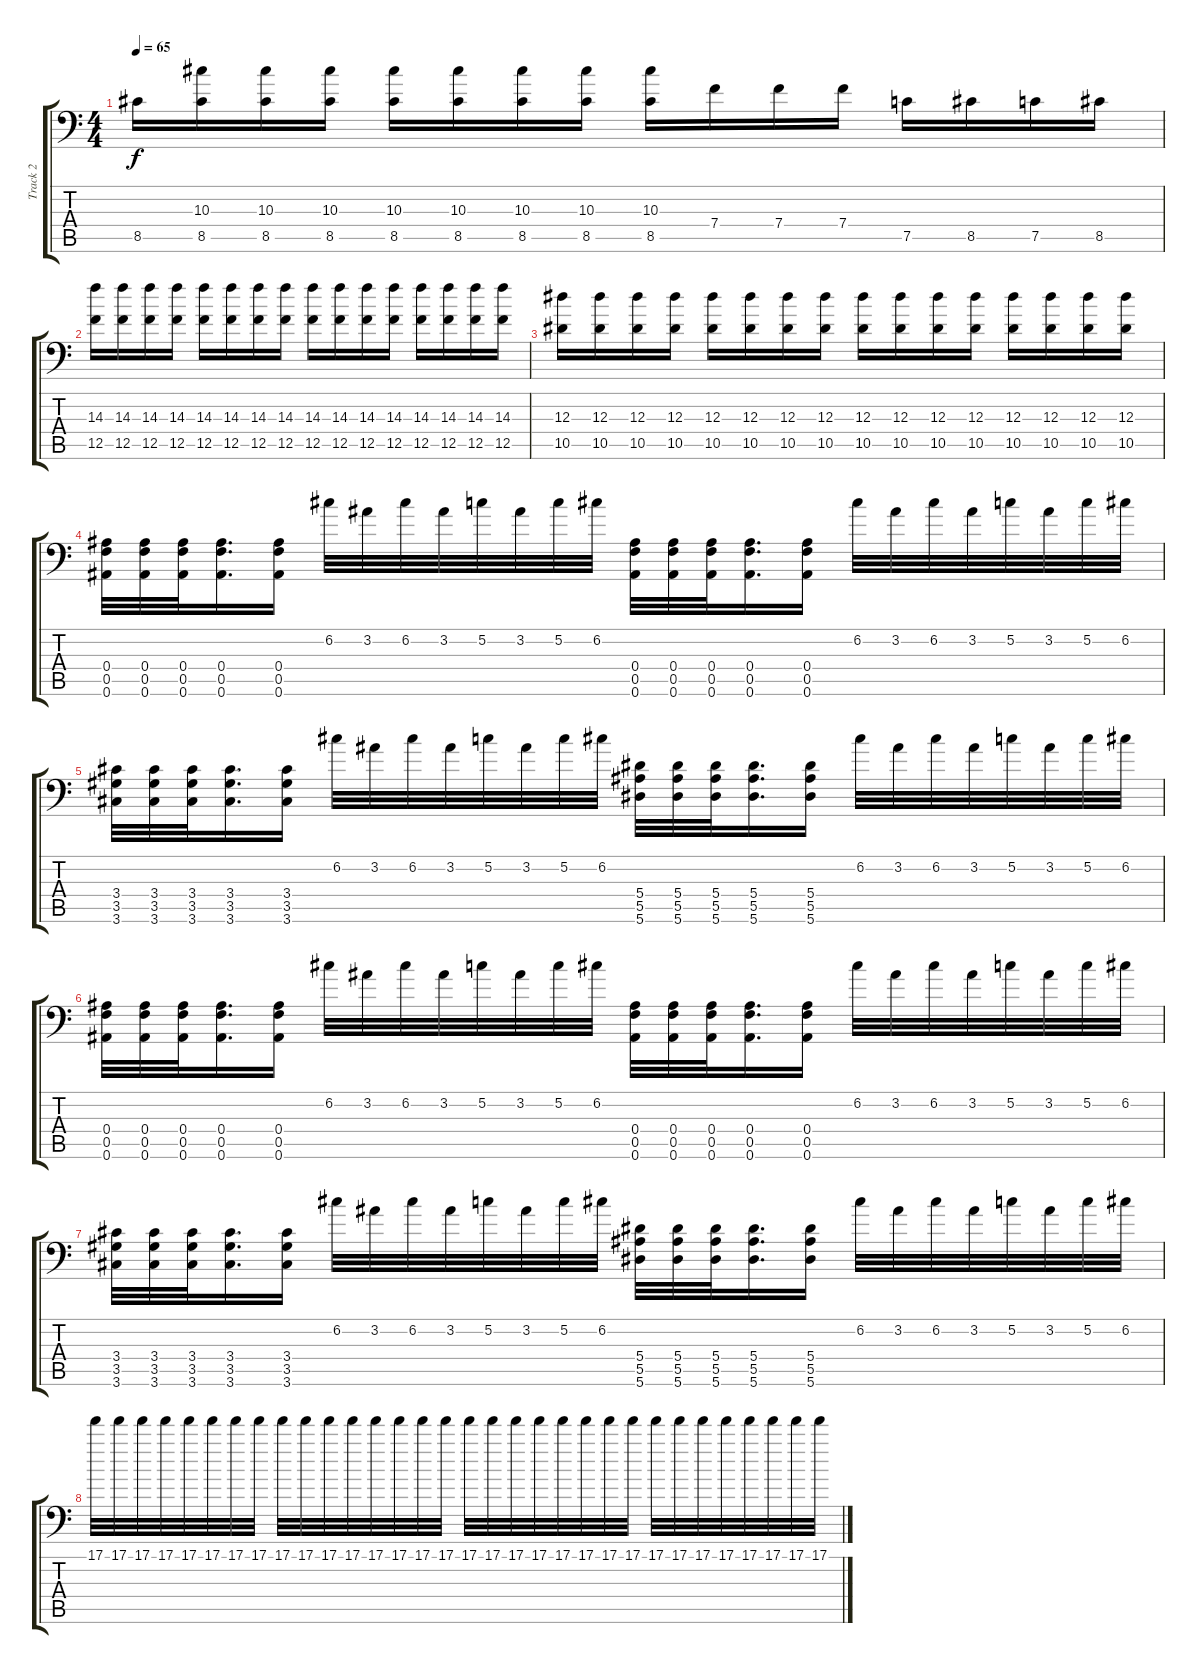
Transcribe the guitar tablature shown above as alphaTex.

\track ("Track 2" "Track 2") {instrument distortionguitar}
\staff {score tabs}
\tuning (C4 G3 Eb3 Bb2 F2 Bb1) {hide}
\ts (4 4)
\tempo 65
\clef f4
\ks c
8.5{t}.16{dy f} (10.3 8.5).16 (10.3 8.5).16 (10.3 8.5).16 (10.3 8.5).16 (10.3 8.5).16 (10.3 8.5).16 (10.3 8.5).16 (10.3 8.5).16 7.4.16 7.4.16 7.4.16 7.5.16 8.5.16 7.5.16 8.5.16 |
(14.3 12.5).16 (14.3 12.5).16 (14.3 12.5).16 (14.3 12.5).16 (14.3 12.5).16 (14.3 12.5).16 (14.3 12.5).16 (14.3 12.5).16 (14.3 12.5).16 (14.3 12.5).16 (14.3 12.5).16 (14.3 12.5).16 (14.3 12.5).16 (14.3 12.5).16 (14.3 12.5).16 (14.3 12.5).16 |
(12.3 10.5).16 (12.3 10.5).16 (12.3 10.5).16 (12.3 10.5).16 (12.3 10.5).16 (12.3 10.5).16 (12.3 10.5).16 (12.3 10.5).16 (12.3 10.5).16 (12.3 10.5).16 (12.3 10.5).16 (12.3 10.5).16 (12.3 10.5).16 (12.3 10.5).16 (12.3 10.5).16 (12.3 10.5).16 |
(0.4 0.5 0.6).32 (0.4 0.5 0.6).32 (0.4 0.5 0.6).32 (0.4 0.5 0.6).16{d} (0.4 0.5 0.6).16 6.2.32 3.2.32 6.2.32 3.2.32 5.2.32 3.2.32 5.2.32 6.2.32 (0.4 0.5 0.6).32 (0.4 0.5 0.6).32 (0.4 0.5 0.6).32 (0.4 0.5 0.6).16{d} (0.4 0.5 0.6).16 6.2.32 3.2.32 6.2.32 3.2.32 5.2.32 3.2.32 5.2.32 6.2.32 |
(3.4 3.5 3.6).32 (3.4 3.5 3.6).32 (3.4 3.5 3.6).32 (3.4 3.5 3.6).16{d} (3.4 3.5 3.6).16 6.2.32 3.2.32 6.2.32 3.2.32 5.2.32 3.2.32 5.2.32 6.2.32 (5.4 5.5 5.6).32 (5.4 5.5 5.6).32 (5.4 5.5 5.6).32 (5.4 5.5 5.6).16{d} (5.4 5.5 5.6).16 6.2.32 3.2.32 6.2.32 3.2.32 5.2.32 3.2.32 5.2.32 6.2.32 |
(0.4 0.5 0.6).32 (0.4 0.5 0.6).32 (0.4 0.5 0.6).32 (0.4 0.5 0.6).16{d} (0.4 0.5 0.6).16 6.2.32 3.2.32 6.2.32 3.2.32 5.2.32 3.2.32 5.2.32 6.2.32 (0.4 0.5 0.6).32 (0.4 0.5 0.6).32 (0.4 0.5 0.6).32 (0.4 0.5 0.6).16{d} (0.4 0.5 0.6).16 6.2.32 3.2.32 6.2.32 3.2.32 5.2.32 3.2.32 5.2.32 6.2.32 |
(3.4 3.5 3.6).32 (3.4 3.5 3.6).32 (3.4 3.5 3.6).32 (3.4 3.5 3.6).16{d} (3.4 3.5 3.6).16 6.2.32 3.2.32 6.2.32 3.2.32 5.2.32 3.2.32 5.2.32 6.2.32 (5.4 5.5 5.6).32 (5.4 5.5 5.6).32 (5.4 5.5 5.6).32 (5.4 5.5 5.6).16{d} (5.4 5.5 5.6).16 6.2.32 3.2.32 6.2.32 3.2.32 5.2.32 3.2.32 5.2.32 6.2.32 |
17.1.32{volume 7} 17.1.32 17.1.32 17.1.32 17.1.32 17.1.32 17.1.32 17.1.32 17.1.32 17.1.32 17.1.32 17.1.32 17.1.32 17.1.32 17.1.32 17.1.32 17.1.32 17.1.32 17.1.32 17.1.32 17.1.32 17.1.32 17.1.32 17.1.32 17.1.32 17.1.32 17.1.32 17.1.32 17.1.32 17.1.32 17.1.32 17.1.32
